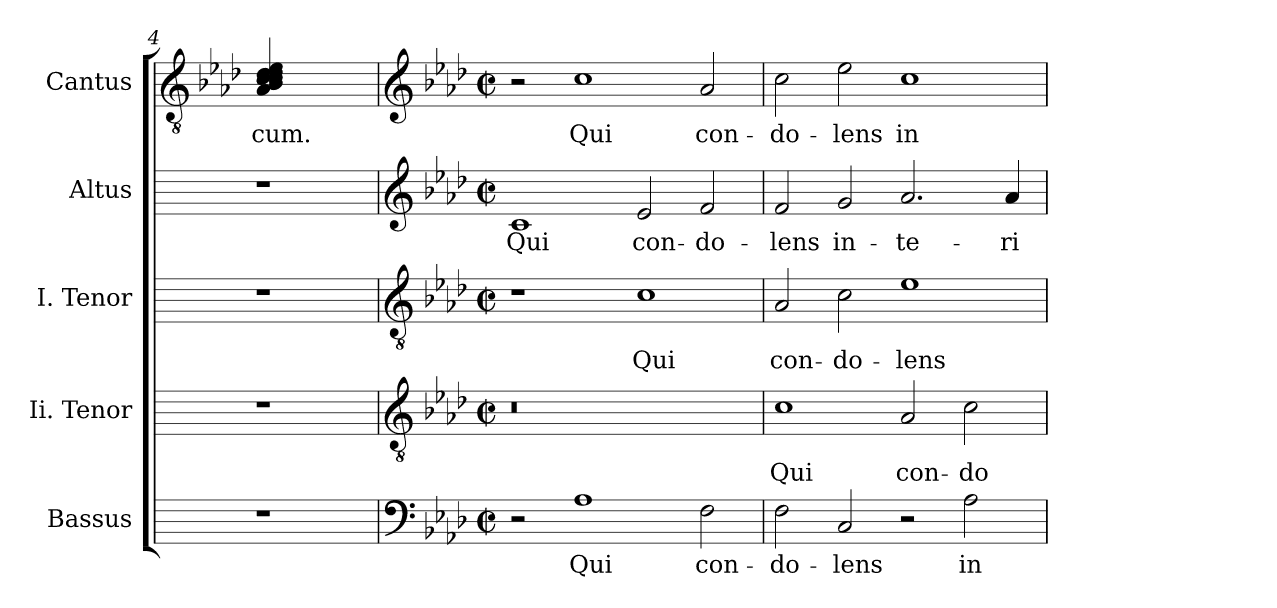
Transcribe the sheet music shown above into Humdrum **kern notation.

**kern	**text	**kern	**text	**kern	**text	**kern	**text	**kern	**text
*part5	*part5	*part4	*part4	*part3	*part3	*part2	*part2	*part1	*part1
*staff5	*staff5	*staff4	*staff4	*staff3	*staff3	*staff2	*staff2	*staff1	*staff1
*I"Bassus	*	*I"Ii. Tenor	*	*I"I. Tenor	*	*I"Altus	*	*I"Cantus	*
*	*	*	*	*	*	*	*	*clefGv2	*
*	*	*	*	*	*	*	*	*k[b-e-a-d-]	*
*	*	*	*	*	*	*	*	*A-:	*
=4	=4	=4	=4	=4	=4	=4	=4	=4	=4
!	!	!	!	!	!	!	!	!	!LO:LY:b:cj
1r	.	1r	.	1r	.	1r	.	4A-/ 4c/ 4d-/ 4e-/ 4d-/ 4c/ 4B-/ 4c/	-cum.
.	.	.	.	.	.	.	.	2.ryy	.
!!LO:LB:g=z
=5	=5	=5	=5	=5	=5	=5	=5	=5	=5
*clefF4	*	*clefGv2	*	*clefGv2	*	*clefG2	*	*clefG2	*
*k[b-e-a-d-]	*	*k[b-e-a-d-]	*	*k[b-e-a-d-]	*	*k[b-e-a-d-]	*	*	*
*A-:	*	*A-:	*	*A-:	*	*A-:	*	*	*
*M2/2	*	*M2/2	*	*M2/2	*	*M2/2	*	*M2/2	*
*met(c|)	*	*met(c|)	*	*met(c|)	*	*met(c|)	*	*met(c|)	*
!	!	!	!	!	!	!	!LO:LY:b:cj	!	!
2r	.	0r	.	1r	.	1c	Qui	2r	.
!	!LO:LY:b:cj	!	!	!	!	!	!	!	!LO:LY:b:cj
1A-	Qui	.	.	.	.	.	.	1cc	Qui
!	!	!	!	!	!LO:LY:b:cj	!	!LO:LY:b	!	!
.	.	.	.	1c	Qui	2e-/	con-	.	.
!	!LO:LY:b:cj	!	!	!	!	!	!LO:LY:b:rj	!	!LO:LY:b:cj
2F\	con-	.	.	.	.	2f/	-do-	2a-/	con-
=6	=6	=6	=6	=6	=6	=6	=6	=6	=6
!	!LO:LY:b:cj	!	!LO:LY:b:cj	!	!LO:LY:b	!	!LO:LY:b:cj	!	!LO:LY:b
2F\	-do-	1c	Qui	2A-/	con-	2f/	-lens	2cc\	-do-
!	!LO:LY:b	!	!	!	!LO:LY:b:cj	!	!LO:LY:b:cj	!	!LO:LY:b:rj
2C/	-lens	.	.	2c\	-do-	2g/	in-	2ee-\	-lens
!	!	!	!LO:LY:b	!	!LO:LY:b:rj	!	!LO:LY:b:cj	!	!LO:LY:b:cj
2r	.	2A-/	con-	1e-	-lens	2.a-/	-te-	1cc	in-
!	!LO:LY:b:cj	!	!LO:LY:b:rj	!	!	!	!	!	!
2A-\	in-	2c\	-do-	.	.	.	.	.	.
!	!	!	!	!	!	!	!LO:LY:b:cj	!	!
.	.	.	.	.	.	4a-/	-ri-	.	.
=	=	=	=	=	=	=	=	=	=
*-	*-	*-	*-	*-	*-	*-	*-	*-	*-
